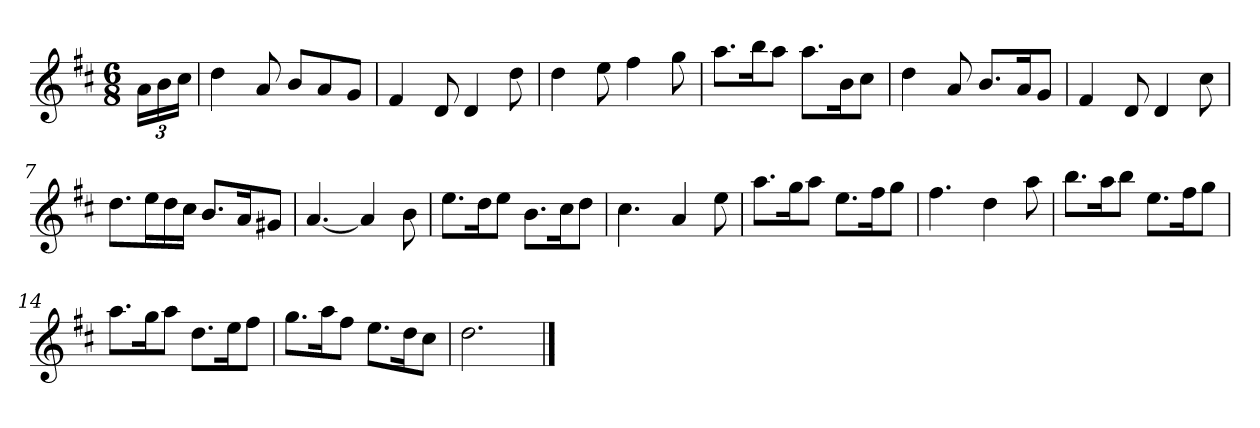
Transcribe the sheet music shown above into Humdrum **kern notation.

**kern
*part1
*staff1
*k[f#c#]
*M6/8
*MM120
=
24aLL
24b
24cc#JJ
=1
4dd
8a
8bL
8a
8gJ
=2
4f#
8d
4d
8dd
=3
4dd
8ee
4ff#
8gg
=4
8.aaL
16bbK
8aaJ
8.aaL
16bK
8cc#J
=5
4dd
8a
8.bL
16aK
8gJ
=6
4f#
8d
4d
8cc#
=7
8.ddL
16eeL
16dd
16cc#JJ
8.bL
16aK
8g#XJ
=8
[4.a
4a]
8b
=9
8.eeL
16ddK
8eeJ
8.bL
16cc#K
8ddJ
=10
4.cc#
4a
8ee
=11
8.aaL
16ggK
8aaJ
8.eeL
16ff#K
8ggJ
=12
4.ff#
4dd
8aa
=13
8.bbL
16aaK
8bbJ
8.eeL
16ff#K
8ggJ
=14
8.aaL
16ggK
8aaJ
8.ddL
16eeK
8ff#J
=15
8.ggL
16aaK
8ff#J
8.eeL
16ddK
8cc#J
=16
2.dd
==
*-
